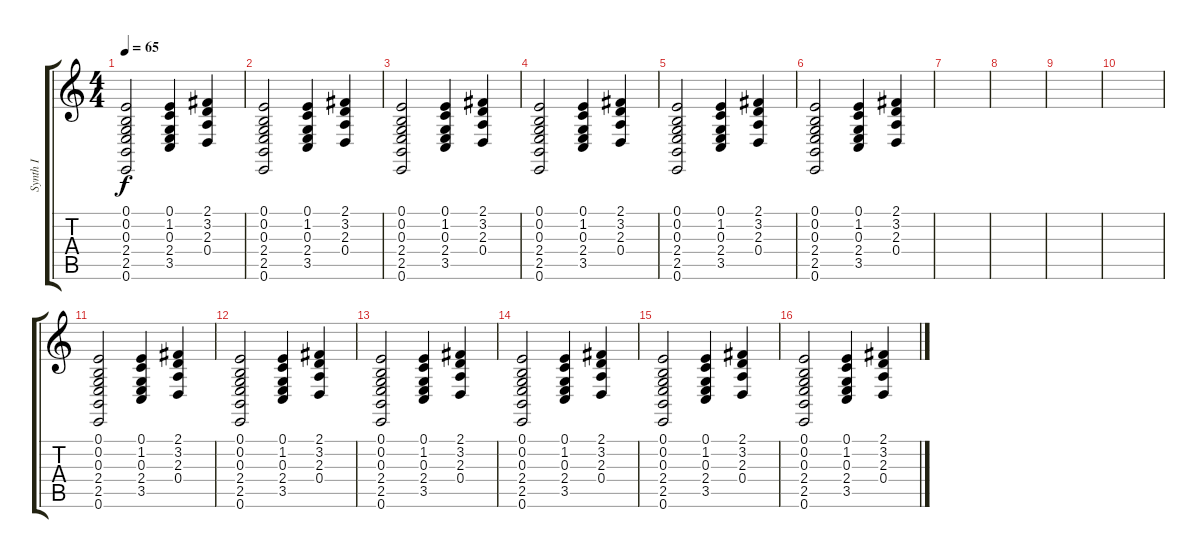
\track ("Synth I" "Synth I") {instrument brightacousticpiano}
\staff {score tabs}
\tuning (E4 B3 G3 D3 A2 E2) {hide}
\ts (4 4)
\tempo 65
\clef g2
\ks c
(0.1 0.2 0.3 2.4 2.5 0.6).2{dy f} (0.1 1.2 0.3 2.4 3.5).4 (2.1 3.2 2.3 0.4).4 |
(0.1 0.2 0.3 2.4 2.5 0.6).2 (0.1 1.2 0.3 2.4 3.5).4 (2.1 3.2 2.3 0.4).4 |
(0.1 0.2 0.3 2.4 2.5 0.6).2 (0.1 1.2 0.3 2.4 3.5).4 (2.1 3.2 2.3 0.4).4 |
(0.1 0.2 0.3 2.4 2.5 0.6).2 (0.1 1.2 0.3 2.4 3.5).4 (2.1 3.2 2.3 0.4).4 |
(0.1 0.2 0.3 2.4 2.5 0.6).2 (0.1 1.2 0.3 2.4 3.5).4 (2.1 3.2 2.3 0.4).4 |
(0.1 0.2 0.3 2.4 2.5 0.6).2 (0.1 1.2 0.3 2.4 3.5).4 (2.1 3.2 2.3 0.4).4 |
|
|
|
|
(0.1 0.2 0.3 2.4 2.5 0.6).2 (0.1 1.2 0.3 2.4 3.5).4 (2.1 3.2 2.3 0.4).4 |
(0.1 0.2 0.3 2.4 2.5 0.6).2 (0.1 1.2 0.3 2.4 3.5).4 (2.1 3.2 2.3 0.4).4 |
(0.1 0.2 0.3 2.4 2.5 0.6).2 (0.1 1.2 0.3 2.4 3.5).4 (2.1 3.2 2.3 0.4).4 |
(0.1 0.2 0.3 2.4 2.5 0.6).2 (0.1 1.2 0.3 2.4 3.5).4 (2.1 3.2 2.3 0.4).4 |
(0.1 0.2 0.3 2.4 2.5 0.6).2 (0.1 1.2 0.3 2.4 3.5).4 (2.1 3.2 2.3 0.4).4 |
(0.1 0.2 0.3 2.4 2.5 0.6).2 (0.1 1.2 0.3 2.4 3.5).4 (2.1 3.2 2.3 0.4).4
